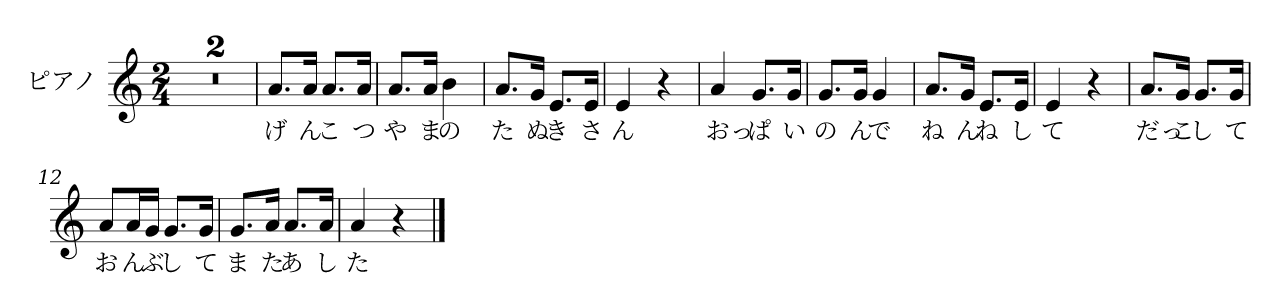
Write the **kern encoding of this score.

**kern	**text
*part1	*part1
*staff1	*staff1
*I"ピアノ	*
*clefG2	*
*k[]	*
*M2/4	*
*MM100	*
=1	=1
2r	.
=2	=2
2r	.
=3	=3
!	!LO:LY:b
8.a/L	げ
!	!LO:LY:b
16a/Jk	ん
!	!LO:LY:b
8.a/L	こ
!	!LO:LY:b
16a/Jk	つ
=4	=4
!	!LO:LY:b
8.a/L	や
!	!LO:LY:b
16a/Jk	ま
!	!LO:LY:b
4b\	の
=5	=5
!	!LO:LY:b
8.a/L	た
!	!LO:LY:b
16g/Jk	ぬ
!	!LO:LY:b
8.e/L	き
!	!LO:LY:b
16e/Jk	さ
=6	=6
!	!LO:LY:b
4e/	ん
4r	.
=7	=7
!	!LO:LY:b
4a/	おっ
!	!LO:LY:b
8.g/L	ぱ
!	!LO:LY:b
16g/Jk	い
=8	=8
!	!LO:LY:b
8.g/L	の
!	!LO:LY:b
16g/Jk	ん
!	!LO:LY:b
4g/	で
=9	=9
!	!LO:LY:b
8.a/L	ね
!	!LO:LY:b
16g/Jk	ん
!	!LO:LY:b
8.e/L	ね
!	!LO:LY:b
16e/Jk	し
=10	=10
!	!LO:LY:b
4e/	て
4r	.
=11	=11
!	!LO:LY:b
8.a/L	だっ
!	!LO:LY:b
16g/Jk	こ
!	!LO:LY:b
8.g/L	し
!	!LO:LY:b
16g/Jk	て
!!LO:LB:g=z
=12	=12
!	!LO:LY:b
8a/L	お
!	!LO:LY:b
16a/L	ん
!	!LO:LY:b
16g/JJ	ぶ
!	!LO:LY:b
8.g/L	し
!	!LO:LY:b
16g/Jk	て
=13	=13
!	!LO:LY:b
8.g/L	ま
!	!LO:LY:b
16a/Jk	た
!	!LO:LY:b
8.a/L	あ
!	!LO:LY:b
16a/Jk	し
=14	=14
!	!LO:LY:b
4a/	た
4r	.
==	==
*-	*-
